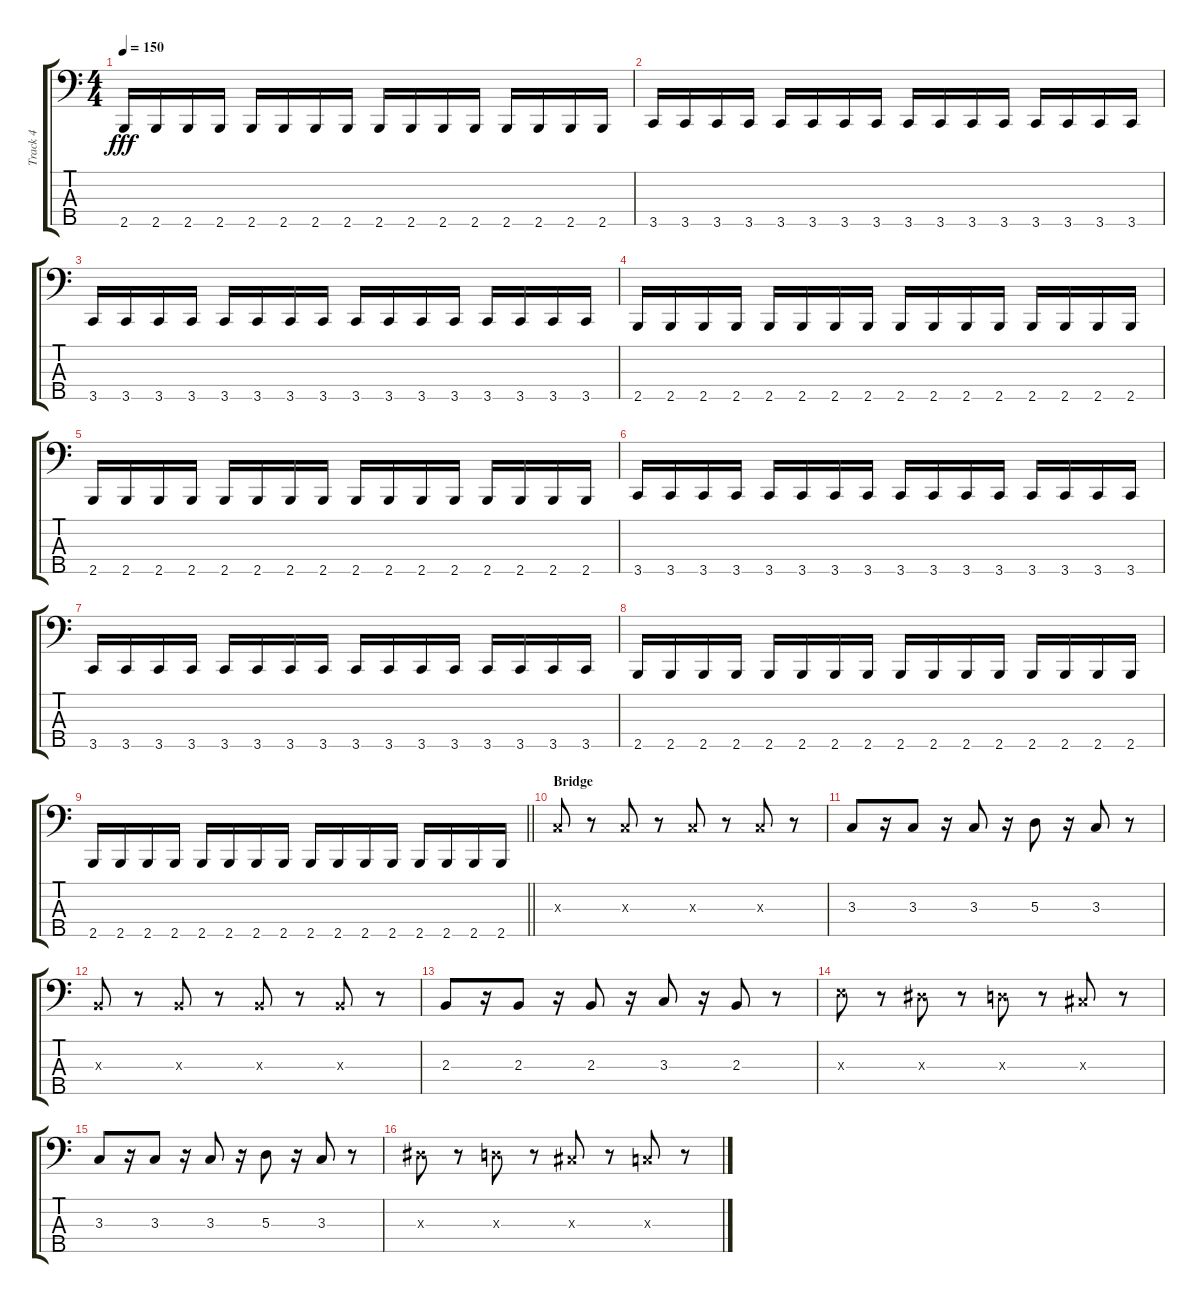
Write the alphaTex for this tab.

\track ("Track 4" "Track 4") {instrument electricbasspick}
\staff {score tabs}
\tuning (G2 D2 A1 D1 A0) {hide}
\ts (4 4)
\tempo 150
\clef f4
\ks c
2.5.16{dy fff} 2.5.16 2.5.16 2.5.16 2.5.16 2.5.16 2.5.16 2.5.16 2.5.16 2.5.16 2.5.16 2.5.16 2.5.16 2.5.16 2.5.16 2.5.16 |
3.5.16 3.5.16 3.5.16 3.5.16 3.5.16 3.5.16 3.5.16 3.5.16 3.5.16 3.5.16 3.5.16 3.5.16 3.5.16 3.5.16 3.5.16 3.5.16 |
3.5.16 3.5.16 3.5.16 3.5.16 3.5.16 3.5.16 3.5.16 3.5.16 3.5.16 3.5.16 3.5.16 3.5.16 3.5.16 3.5.16 3.5.16 3.5.16 |
2.5.16 2.5.16 2.5.16 2.5.16 2.5.16 2.5.16 2.5.16 2.5.16 2.5.16 2.5.16 2.5.16 2.5.16 2.5.16 2.5.16 2.5.16 2.5.16 |
2.5.16 2.5.16 2.5.16 2.5.16 2.5.16 2.5.16 2.5.16 2.5.16 2.5.16 2.5.16 2.5.16 2.5.16 2.5.16 2.5.16 2.5.16 2.5.16 |
3.5.16 3.5.16 3.5.16 3.5.16 3.5.16 3.5.16 3.5.16 3.5.16 3.5.16 3.5.16 3.5.16 3.5.16 3.5.16 3.5.16 3.5.16 3.5.16 |
3.5.16 3.5.16 3.5.16 3.5.16 3.5.16 3.5.16 3.5.16 3.5.16 3.5.16 3.5.16 3.5.16 3.5.16 3.5.16 3.5.16 3.5.16 3.5.16 |
2.5.16 2.5.16 2.5.16 2.5.16 2.5.16 2.5.16 2.5.16 2.5.16 2.5.16 2.5.16 2.5.16 2.5.16 2.5.16 2.5.16 2.5.16 2.5.16 |
\barLineRight lightlight
2.5.16 2.5.16 2.5.16 2.5.16 2.5.16 2.5.16 2.5.16 2.5.16 2.5.16 2.5.16 2.5.16 2.5.16 2.5.16 2.5.16 2.5.16 2.5.16 |
\section ("" "Bridge")
3.3{x}.8 r.8 3.3{x}.8 r.8 3.3{x}.8 r.8 3.3{x}.8 r.8 |
3.3.8 r.16 3.3.8 r.16 3.3.8 r.16 5.3.8 r.16 3.3.8 r.8 |
2.3{x}.8 r.8 2.3{x}.8 r.8 2.3{x}.8 r.8 2.3{x}.8 r.8 |
2.3.8 r.16 2.3.8 r.16 2.3.8 r.16 3.3.8 r.16 2.3.8 r.8 |
7.3{x}.8 r.8 6.3{x}.8 r.8 5.3{x}.8 r.8 4.3{x}.8 r.8 |
3.3.8 r.16 3.3.8 r.16 3.3.8 r.16 5.3.8 r.16 3.3.8 r.8 |
6.3{x}.8 r.8 5.3{x}.8 r.8 4.3{x}.8 r.8 3.3{x}.8 r.8
